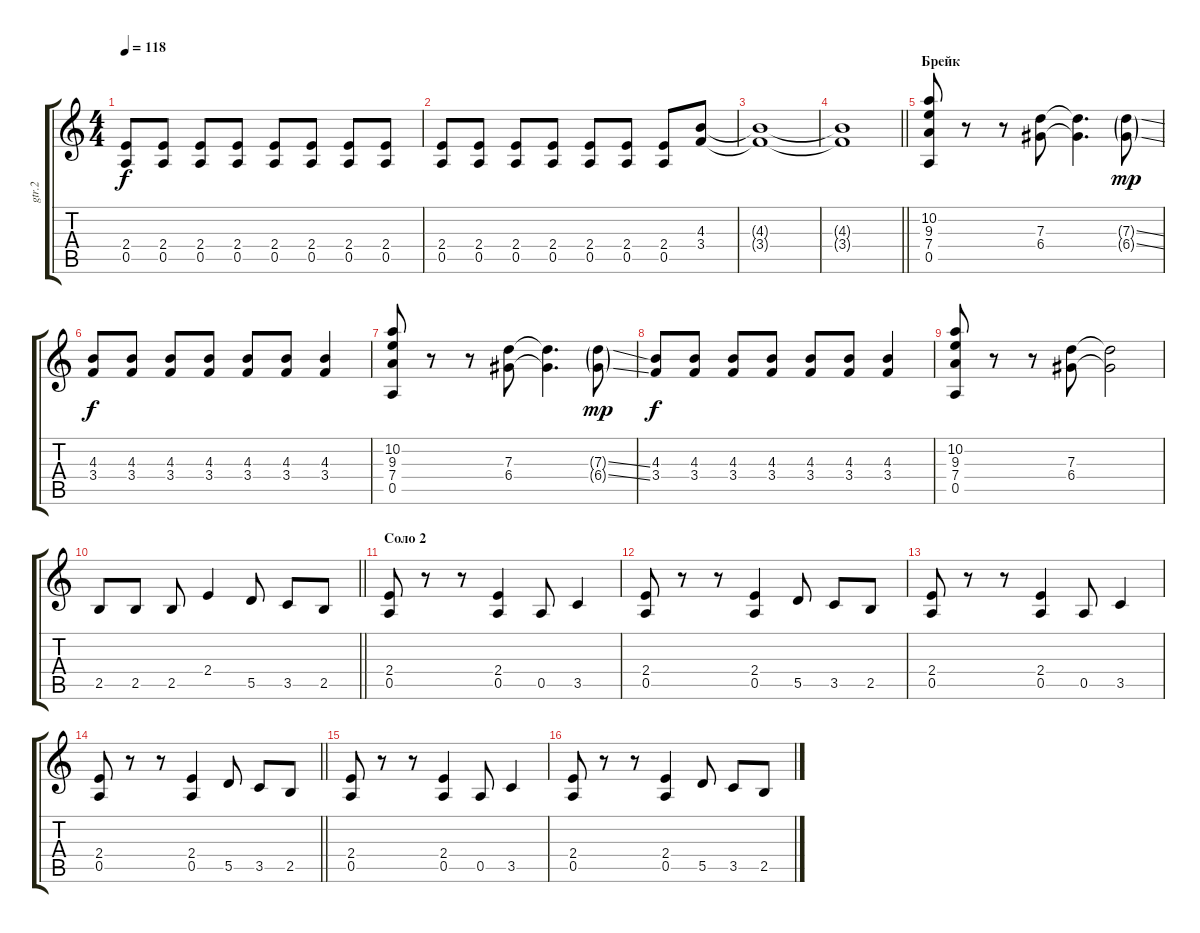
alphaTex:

\track ("gtr.2" "gtr.2") {instrument overdrivenguitar}
\staff {score tabs}
\tuning (E4 B3 G3 D3 A2 E2) {hide}
\ts (4 4)
\tempo 118
\clef g2
\ks c
(2.4 0.5).8{dy f} (2.4 0.5).8 (2.4 0.5).8 (2.4 0.5).8 (2.4 0.5).8 (2.4 0.5).8 (2.4 0.5).8 (2.4 0.5).8 |
(2.4 0.5).8 (2.4 0.5).8 (2.4 0.5).8 (2.4 0.5).8 (2.4 0.5).8 (2.4 0.5).8 (2.4 0.5).8 (4.3 3.4).8 |
(4.3{t} 3.4{t}).1 |
\barLineRight lightlight
(4.3{t} 3.4{t}).1 |
\section ("" "Брейк")
(10.2 9.3 7.4 0.5).8 r.8 r.8 (7.3 6.4).8 (7.3{t} 6.4{t}).4{d} (7.3{ss g} 6.4{ss g}).8{dy mp} |
(4.3 3.4).8{dy f} (4.3 3.4).8 (4.3 3.4).8 (4.3 3.4).8 (4.3 3.4).8 (4.3 3.4).8 (4.3 3.4).4 |
(10.2 9.3 7.4 0.5).8 r.8 r.8 (7.3 6.4).8 (7.3{t} 6.4{t}).4{d} (7.3{ss g} 6.4{ss g}).8{dy mp} |
(4.3 3.4).8{dy f} (4.3 3.4).8 (4.3 3.4).8 (4.3 3.4).8 (4.3 3.4).8 (4.3 3.4).8 (4.3 3.4).4 |
(10.2 9.3 7.4 0.5).8 r.8 r.8 (7.3 6.4).8 (7.3{t} 6.4{t}).2 |
\barLineRight lightlight
2.5.8 2.5.8 2.5.8 2.4.4 5.5.8 3.5.8 2.5.8 |
\section ("" "Соло 2")
(2.4 0.5).8 r.8 r.8 (2.4 0.5).4 0.5.8 3.5.4 |
(2.4 0.5).8 r.8 r.8 (2.4 0.5).4 5.5.8 3.5.8 2.5.8 |
(2.4 0.5).8 r.8 r.8 (2.4 0.5).4 0.5.8 3.5.4 |
\barLineRight lightlight
(2.4 0.5).8 r.8 r.8 (2.4 0.5).4 5.5.8 3.5.8 2.5.8 |
(2.4 0.5).8 r.8 r.8 (2.4 0.5).4 0.5.8 3.5.4 |
(2.4 0.5).8 r.8 r.8 (2.4 0.5).4 5.5.8 3.5.8 2.5.8
